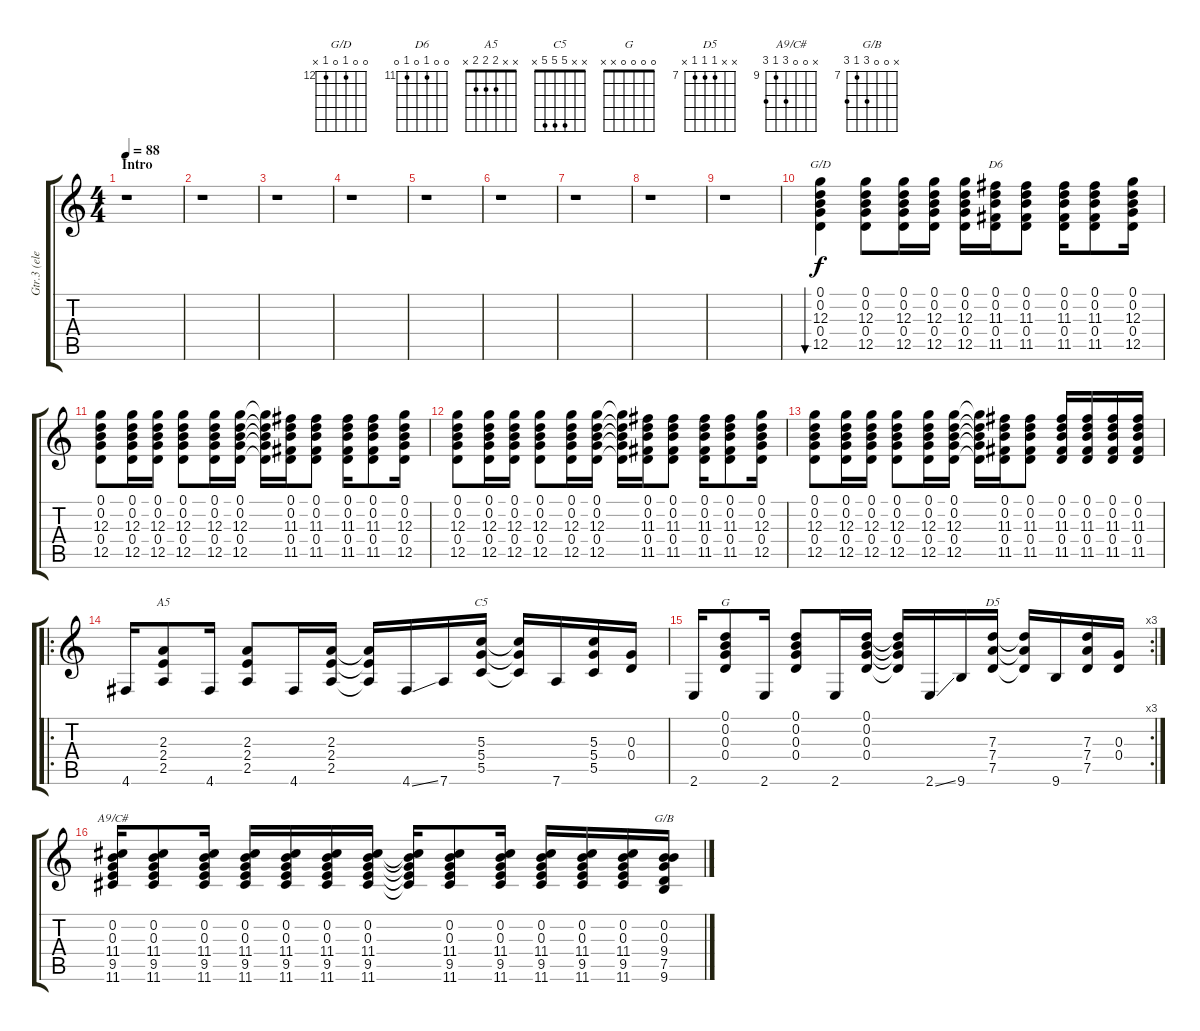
\track ("Gtr.3 (elec.)" "Gtr.3 (ele") {instrument electricguitarjazz}
\staff {score tabs}
\tuning (D4 B3 G3 D3 G2 D2) {hide}
\chord ("G/D" 0 0 12 0 12 x) {firstfret 12}
\chord ("D6" 0 0 11 0 11 0) {firstfret 11}
\chord ("A5" x x 2 2 2 x)
\chord ("C5" x x 5 5 5 x)
\chord ("G" 0 0 0 0 x x)
\chord ("D5" x x 7 7 7 x) {firstfret 7}
\chord ("A9/C#" x 0 0 11 9 11) {firstfret 9}
\chord ("G/B" x 0 0 9 7 9) {firstfret 7}
\ts (4 4)
\section ("" "Intro")
\tempo 88
\clef g2
\ks c
r.1{dy f instrument electricguitarjazz} |
r.1 |
r.1 |
r.1 |
r.1 |
r.1 |
r.1 |
r.1 |
r.1 |
(0.1 0.2 12.3 0.4 12.5).4{bu 60 ch "G/D"} (0.1 0.2 12.3 0.4 12.5).8 (0.1 0.2 12.3 0.4 12.5).16 (0.1 0.2 12.3 0.4 12.5).16 (0.1 0.2 12.3 0.4 12.5).16 (0.1 0.2 11.3 0.4 11.5).16{ch "D6"} (0.1 0.2 11.3 0.4 11.5).8 (0.1 0.2 11.3 0.4 11.5).16 (0.1 0.2 11.3 0.4 11.5).8 (0.1 0.2 12.3 0.4 12.5).16 |
(0.1 0.2 12.3 0.4 12.5).8 (0.1 0.2 12.3 0.4 12.5).16 (0.1 0.2 12.3 0.4 12.5).16 (0.1 0.2 12.3 0.4 12.5).8 (0.1 0.2 12.3 0.4 12.5).16 (0.1 0.2 12.3 0.4 12.5).16 (0.1{t} 0.2{t} 12.3{t} 0.4{t} 12.5{t}).16 (0.1 0.2 11.3 0.4 11.5).16 (0.1 0.2 11.3 0.4 11.5).8 (0.1 0.2 11.3 0.4 11.5).16 (0.1 0.2 11.3 0.4 11.5).8 (0.1 0.2 12.3 0.4 12.5).16 |
(0.1 0.2 12.3 0.4 12.5).8 (0.1 0.2 12.3 0.4 12.5).16 (0.1 0.2 12.3 0.4 12.5).16 (0.1 0.2 12.3 0.4 12.5).8 (0.1 0.2 12.3 0.4 12.5).16 (0.1 0.2 12.3 0.4 12.5).16 (0.1{t} 0.2{t} 12.3{t} 0.4{t} 12.5{t}).16 (0.1 0.2 11.3 0.4 11.5).16 (0.1 0.2 11.3 0.4 11.5).8 (0.1 0.2 11.3 0.4 11.5).16 (0.1 0.2 11.3 0.4 11.5).8 (0.1 0.2 12.3 0.4 12.5).16 |
(0.1 0.2 12.3 0.4 12.5).8 (0.1 0.2 12.3 0.4 12.5).16 (0.1 0.2 12.3 0.4 12.5).16 (0.1 0.2 12.3 0.4 12.5).8 (0.1 0.2 12.3 0.4 12.5).16 (0.1 0.2 12.3 0.4 12.5).16 (0.1{t} 0.2{t} 12.3{t} 0.4{t} 12.5{t}).16 (0.1 0.2 11.3 0.4 11.5).16 (0.1 0.2 11.3 0.4 11.5).8 (0.1 0.2 11.3 0.4 11.5).16 (0.1 0.2 11.3 0.4 11.5).16 (0.1 0.2 11.3 0.4 11.5).16 (0.1 0.2 11.3 0.4 11.5).16 |
\ro
4.6.16 (2.3 2.4 2.5).8{ch "A5"} 4.6.16 (2.3 2.4 2.5).8 4.6.16 (2.3 2.4 2.5).16 (2.3{t} 2.4{t} 2.5{t}).16 4.6{ss}.16 7.6.16 (5.3 5.4 5.5).16{ch "C5"} (5.3{t} 5.4{t} 5.5{t}).16 7.6.16 (5.3 5.4 5.5).16 (0.3 0.4).16 |
\rc 3
2.6.16 (0.1 0.2 0.3 0.4).8{ch "G"} 2.6.16 (0.1 0.2 0.3 0.4).8 2.6.16 (0.1 0.2 0.3 0.4).16 (0.1{t} 0.2{t} 0.3{t} 0.4{t}).16 2.6{ss}.16 9.6.16 (7.3 7.4 7.5).16{ch "D5"} (7.3{t} 7.4{t} 7.5{t}).16 9.6.16 (7.3 7.4 7.5).16 (0.3 0.4).16 |
(0.2 0.3 11.4 9.5 11.6).16{ch "A9/C#"} (0.2 0.3 11.4 9.5 11.6).8 (0.2 0.3 11.4 9.5 11.6).16 (0.2 0.3 11.4 9.5 11.6).16 (0.2 0.3 11.4 9.5 11.6).16 (0.2 0.3 11.4 9.5 11.6).16 (0.2 0.3 11.4 9.5 11.6).16 (0.2{t} 0.3{t} 11.4{t} 9.5{t} 11.6{t}).16 (0.2 0.3 11.4 9.5 11.6).8 (0.2 0.3 11.4 9.5 11.6).16 (0.2 0.3 11.4 9.5 11.6).16 (0.2 0.3 11.4 9.5 11.6).16 (0.2 0.3 11.4 9.5 11.6).16 (0.2 0.3 9.4 7.5 9.6).16{ch "G/B"}
